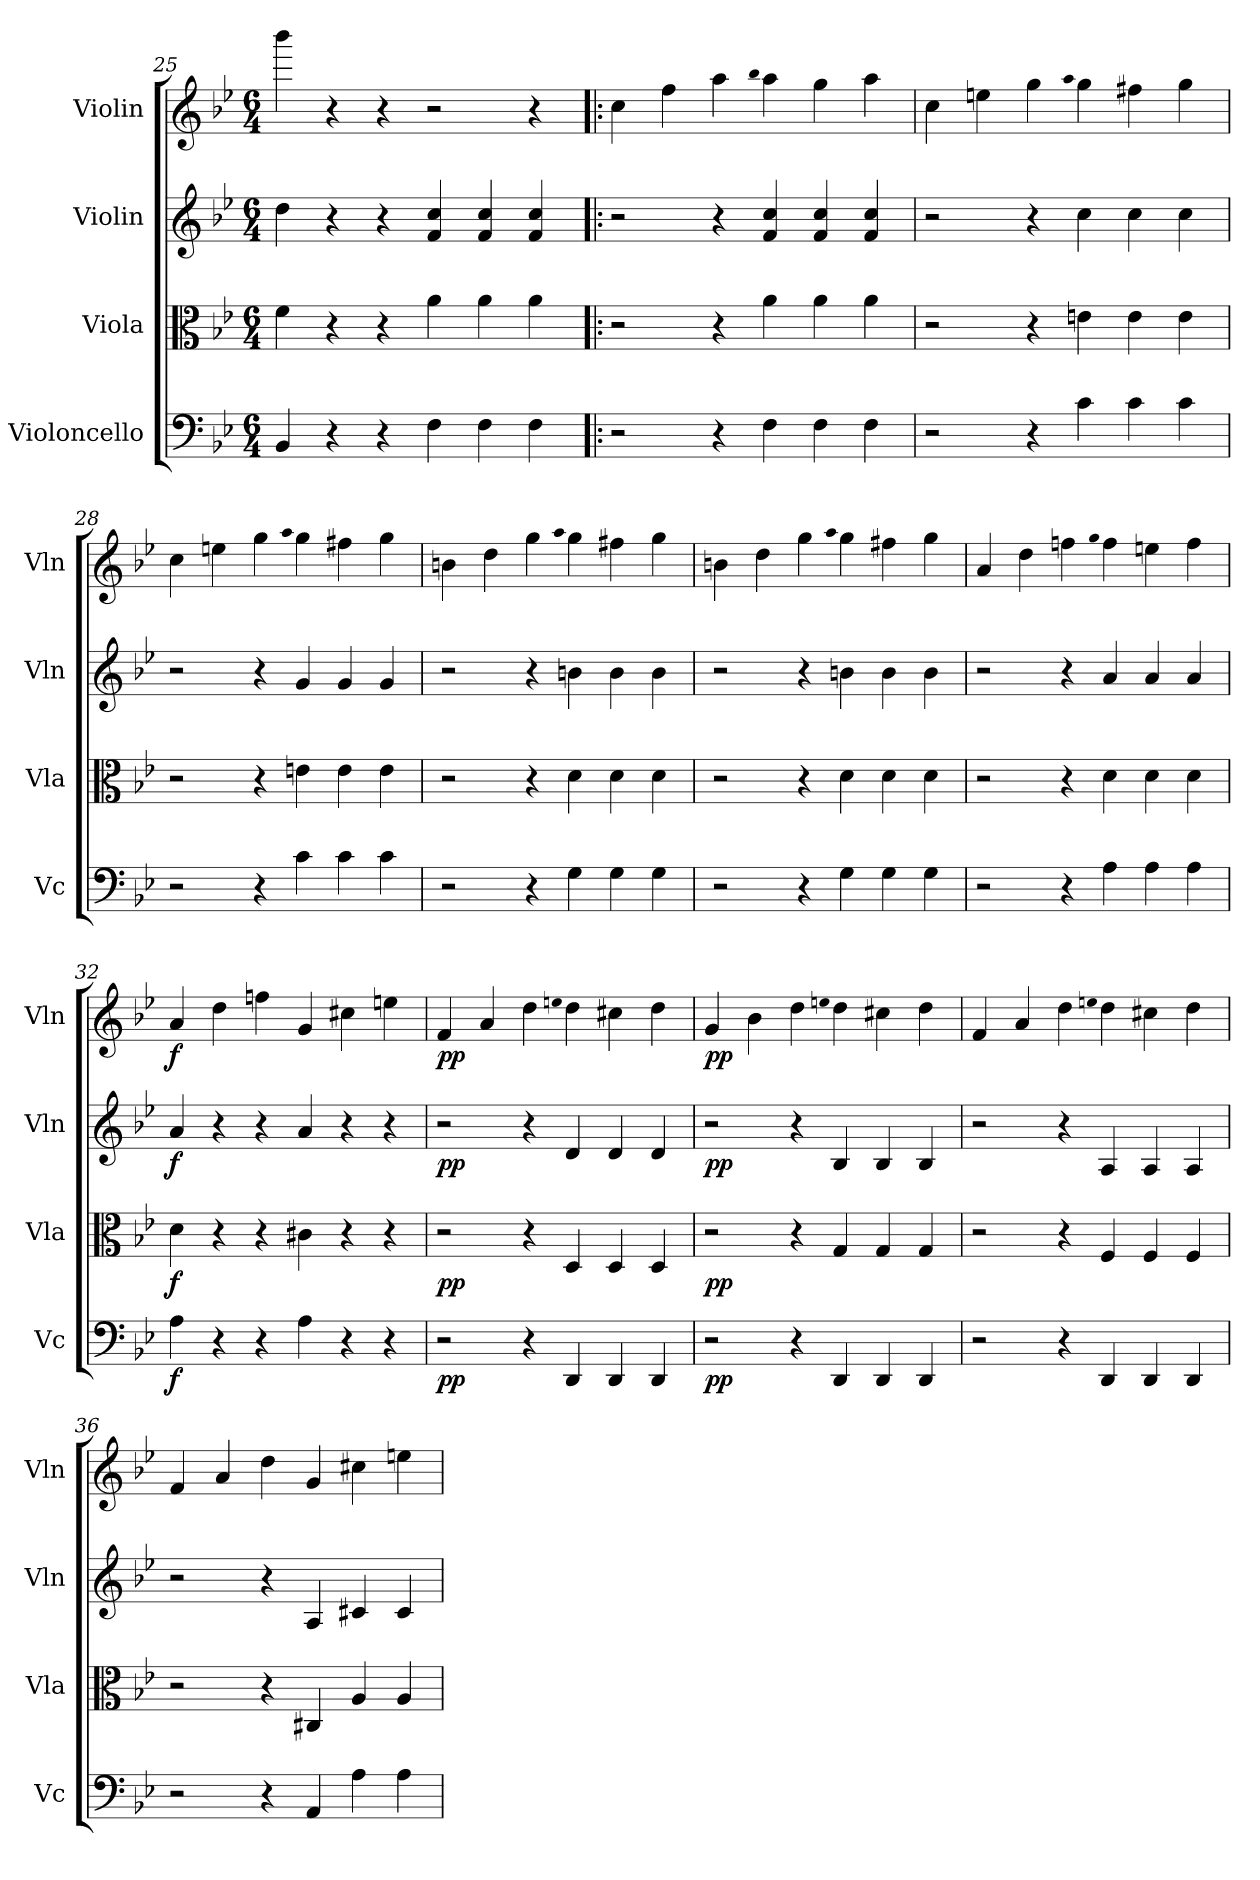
**kern	**dynam	**kern	**dynam	**kern	**dynam	**kern	**dynam
*part4	*part4	*part3	*part3	*part2	*part2	*part1	*part1
*staff4	*staff4	*staff3	*staff3	*staff2	*staff2	*staff1	*staff1
*I"Violoncello	*	*I"Viola	*	*I"Violin	*	*I"Violin	*
*I'Vc	*	*I'Vla	*	*I'Vln	*	*I'Vln	*
*clefF4	*	*clefC3	*	*clefG2	*	*clefG2	*
*k[b-e-]	*	*k[b-e-]	*	*k[b-e-]	*	*k[b-e-]	*
*M6/4	*	*M6/4	*	*M6/4	*	*M6/4	*
=25	=25	=25	=25	=25	=25	=25	=25
4BB-/	.	4f\	.	4dd\	.	4bbb-\	.
4r	.	4r	.	4r	.	4r	.
4r	.	4r	.	4r	.	4r	.
4F\	.	4a\	.	4f/ 4cc/	.	2r	.
4F\	.	4a\	.	4f/ 4cc/	.	.	.
4F\	.	4a\	.	4f/ 4cc/	.	4r	.
=26!|:	=26!|:	=26!|:	=26!|:	=26!|:	=26!|:	=26!|:	=26!|:
2r	.	2r	.	2r	.	4cc\	.
.	.	.	.	.	.	4ff\	.
4r	.	4r	.	4r	.	4aa\	.
.	.	.	.	.	.	qbb-	.
4F\	.	4a\	.	4f/ 4cc/	.	4aa\	.
4F\	.	4a\	.	4f/ 4cc/	.	4gg\	.
4F\	.	4a\	.	4f/ 4cc/	.	4aa\	.
=27	=27	=27	=27	=27	=27	=27	=27
2r	.	2r	.	2r	.	4cc\	.
.	.	.	.	.	.	4een\	.
4r	.	4r	.	4r	.	4gg\	.
.	.	.	.	.	.	qaa	.
4c\	.	4en\	.	4cc\	.	4gg\	.
4c\	.	4e\	.	4cc\	.	4ff#X\	.
4c\	.	4e\	.	4cc\	.	4gg\	.
=28	=28	=28	=28	=28	=28	=28	=28
2r	.	2r	.	2r	.	4cc\	.
.	.	.	.	.	.	4een\	.
4r	.	4r	.	4r	.	4gg\	.
.	.	.	.	.	.	qaa	.
4c\	.	4en\	.	4g/	.	4gg\	.
4c\	.	4e\	.	4g/	.	4ff#X\	.
4c\	.	4e\	.	4g/	.	4gg\	.
=29	=29	=29	=29	=29	=29	=29	=29
2r	.	2r	.	2r	.	4bn\	.
.	.	.	.	.	.	4dd\	.
4r	.	4r	.	4r	.	4gg\	.
.	.	.	.	.	.	qaa	.
4G\	.	4d\	.	4bn\	.	4gg\	.
4G\	.	4d\	.	4b\	.	4ff#X\	.
4G\	.	4d\	.	4b\	.	4gg\	.
=30	=30	=30	=30	=30	=30	=30	=30
2r	.	2r	.	2r	.	4bn\	.
.	.	.	.	.	.	4dd\	.
4r	.	4r	.	4r	.	4gg\	.
.	.	.	.	.	.	qaa	.
4G\	.	4d\	.	4bn\	.	4gg\	.
4G\	.	4d\	.	4b\	.	4ff#X\	.
4G\	.	4d\	.	4b\	.	4gg\	.
=31	=31	=31	=31	=31	=31	=31	=31
2r	.	2r	.	2r	.	4a/	.
.	.	.	.	.	.	4dd\	.
4r	.	4r	.	4r	.	4ffn\	.
.	.	.	.	.	.	qgg	.
4A\	.	4d\	.	4a/	.	4ff\	.
4A\	.	4d\	.	4a/	.	4een\	.
4A\	.	4d\	.	4a/	.	4ff\	.
=32	=32	=32	=32	=32	=32	=32	=32
4A\	f	4d\	f	4a/	f	4a/	f
4r	.	4r	.	4r	.	4dd\	.
4r	.	4r	.	4r	.	4ffn\	.
4A\	.	4c#X\	.	4a/	.	4g/	.
4r	.	4r	.	4r	.	4cc#X\	.
4r	.	4r	.	4r	.	4een\	.
=33	=33	=33	=33	=33	=33	=33	=33
2r	pp	2r	pp	2r	pp	4f/	pp
.	.	.	.	.	.	4a/	.
4r	.	4r	.	4r	.	4dd\	.
.	.	.	.	.	.	qeen	.
4DD/	.	4D/	.	4d/	.	4dd\	.
4DD/	.	4D/	.	4d/	.	4cc#X\	.
4DD/	.	4D/	.	4d/	.	4dd\	.
=34	=34	=34	=34	=34	=34	=34	=34
2r	pp	2r	pp	2r	pp	4g/	pp
.	.	.	.	.	.	4b-\	.
4r	.	4r	.	4r	.	4dd\	.
.	.	.	.	.	.	qeen	.
4DD/	.	4G/	.	4B-/	.	4dd\	.
4DD/	.	4G/	.	4B-/	.	4cc#X\	.
4DD/	.	4G/	.	4B-/	.	4dd\	.
=35	=35	=35	=35	=35	=35	=35	=35
2r	.	2r	.	2r	.	4f/	.
.	.	.	.	.	.	4a/	.
4r	.	4r	.	4r	.	4dd\	.
.	.	.	.	.	.	qeen	.
4DD/	.	4F/	.	4A/	.	4dd\	.
4DD/	.	4F/	.	4A/	.	4cc#X\	.
4DD/	.	4F/	.	4A/	.	4dd\	.
=36	=36	=36	=36	=36	=36	=36	=36
2r	.	2r	.	2r	.	4f/	.
.	.	.	.	.	.	4a/	.
4r	.	4r	.	4r	.	4dd\	.
4AA/	.	4C#X/	.	4A/	.	4g/	.
4A\	.	4A/	.	4c#X/	.	4cc#X\	.
4A\	.	4A/	.	4c#/	.	4een\	.
=	=	=	=	=	=	=	=
*-	*-	*-	*-	*-	*-	*-	*-
